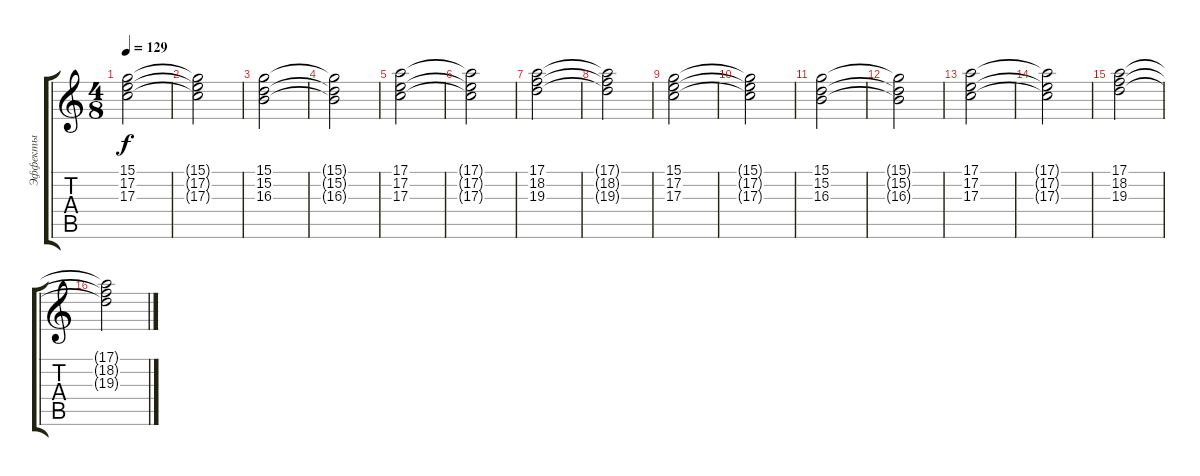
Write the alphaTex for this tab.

\track ("Эффекты" "Эффекты") {instrument stringensemble2}
\staff {score tabs}
\tuning (E4 B3 G3 D3 A2 E2) {hide}
\ts (4 8)
\tempo 129
\clef g2
\ks c
(15.1 17.2 17.3).2{dy f} |
(15.1{t} 17.2{t} 17.3{t}).2 |
(15.1 15.2 16.3).2 |
(15.1{t} 15.2{t} 16.3{t}).2 |
(17.1 17.2 17.3).2 |
(17.1{t} 17.2{t} 17.3{t}).2 |
(17.1 18.2 19.3).2 |
(17.1{t} 18.2{t} 19.3{t}).2 |
(15.1 17.2 17.3).2 |
(15.1{t} 17.2{t} 17.3{t}).2 |
(15.1 15.2 16.3).2 |
(15.1{t} 15.2{t} 16.3{t}).2 |
(17.1 17.2 17.3).2 |
(17.1{t} 17.2{t} 17.3{t}).2 |
(17.1 18.2 19.3).2 |
(17.1{t} 18.2{t} 19.3{t}).2
